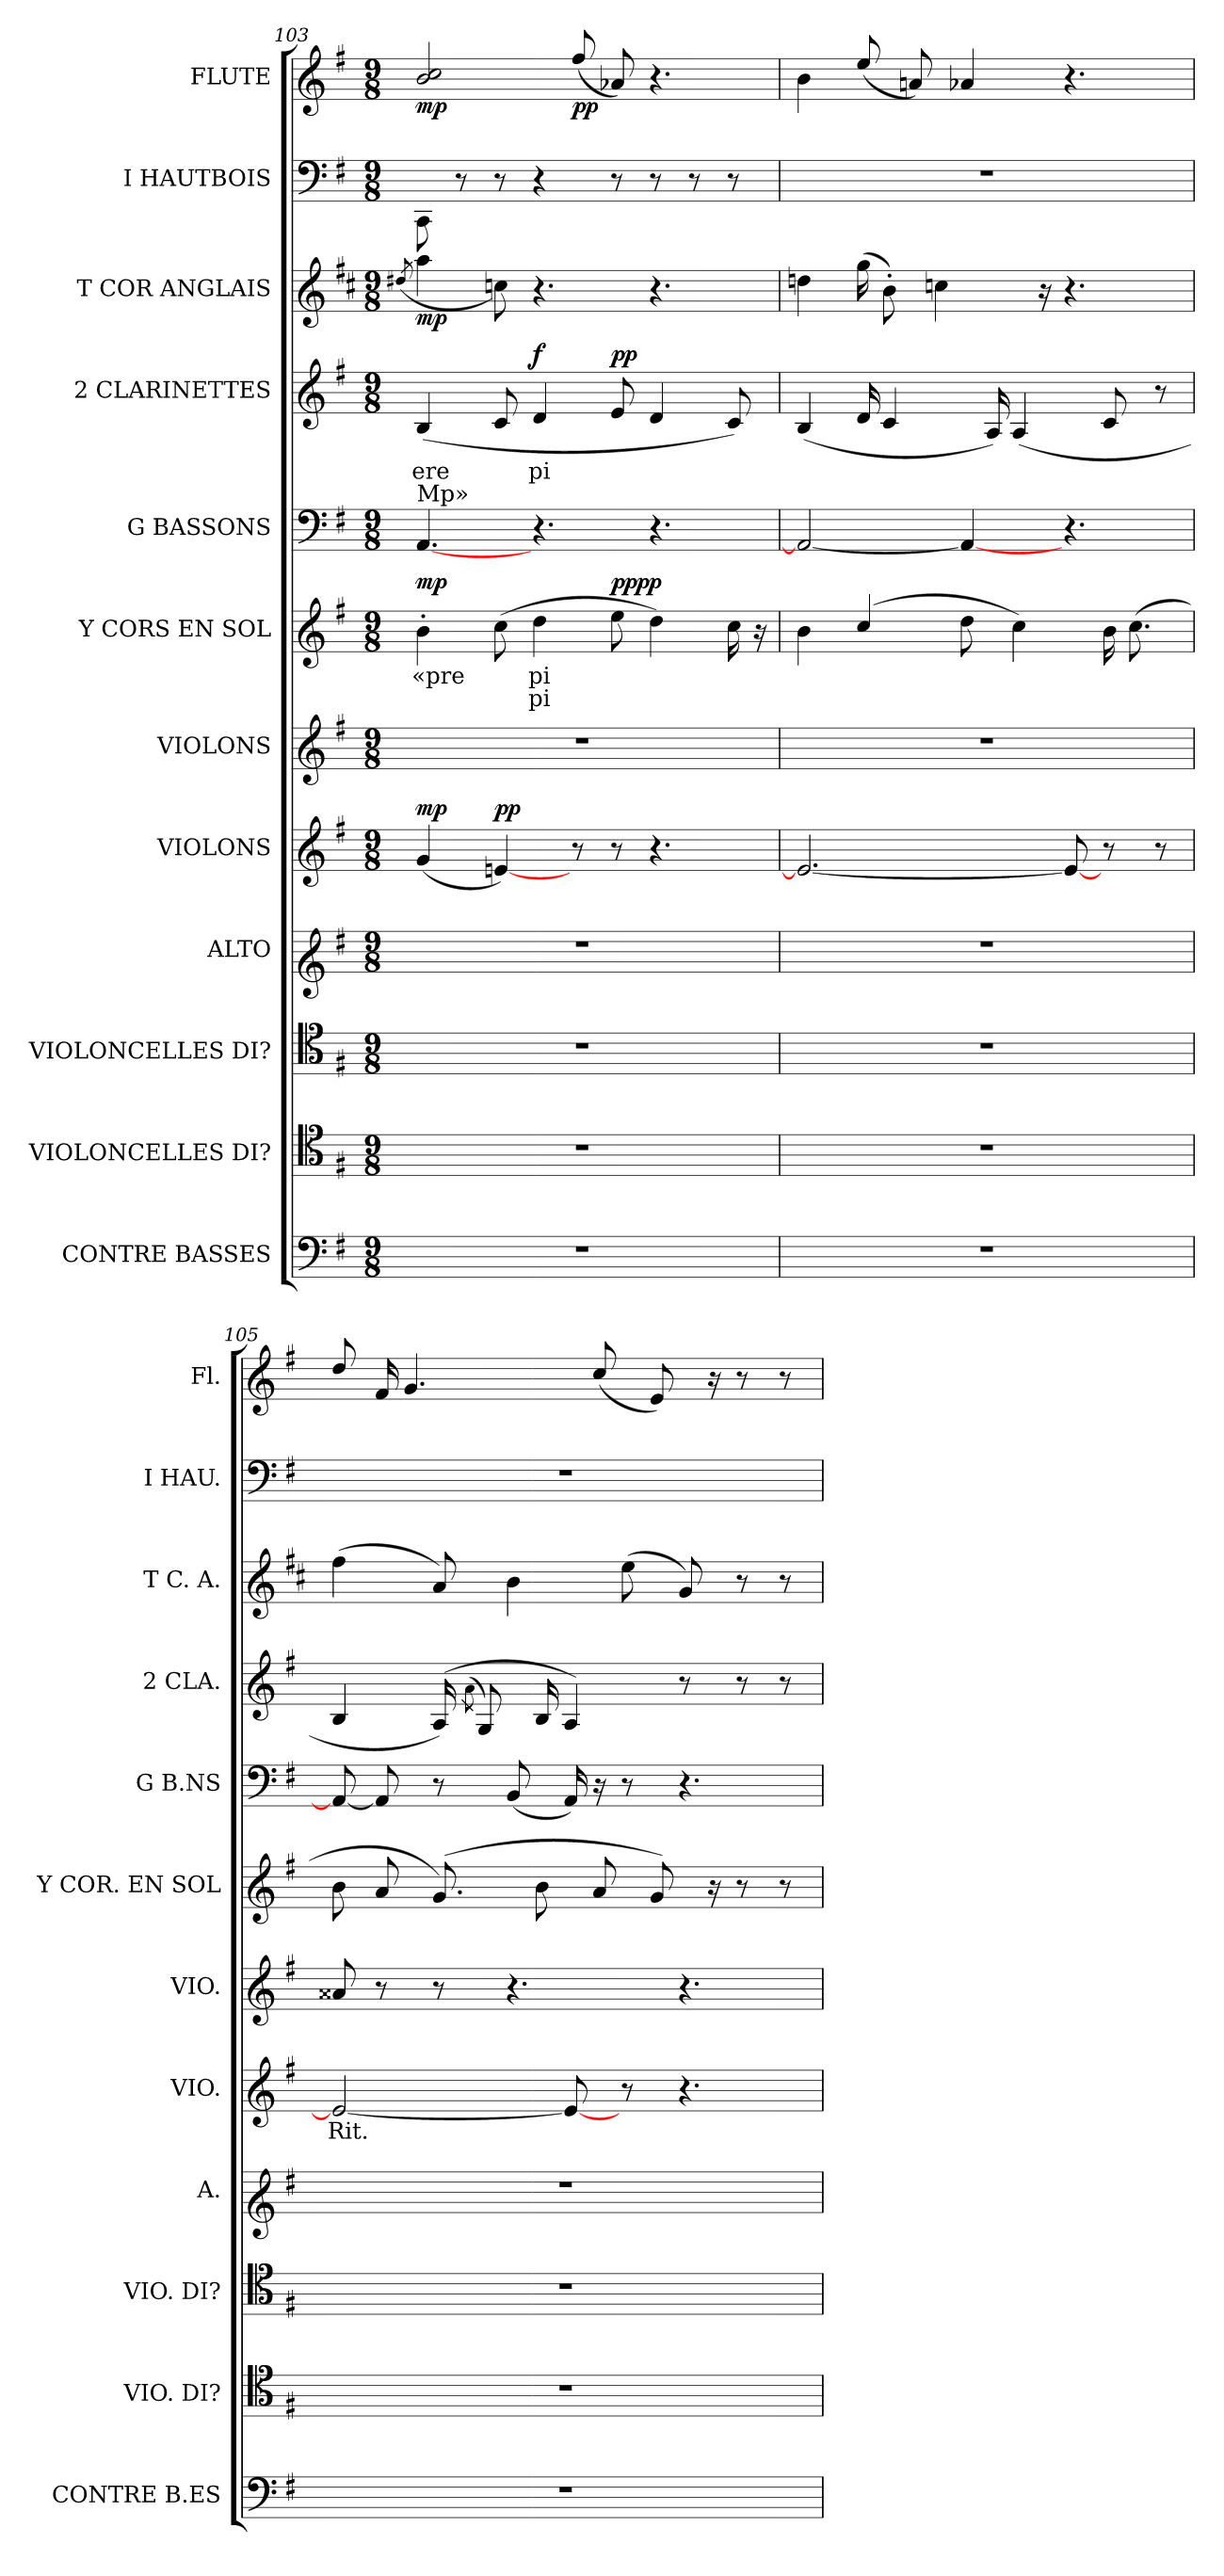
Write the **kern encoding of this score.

**kern	**kern	**kern	**kern	**kern	**text	**dynam	**kern	**kern	**text	**text	**dynam	**kern	**kern	**text	**dynam	**kern	**dynam	**kern	**kern	**dynam
*part12	*part11	*part10	*part9	*part8	*part8	*part8	*part7	*part6	*part6	*part6	*part6	*part5	*part4	*part4	*part4	*part3	*part3	*part2	*part1	*part1
*staff12	*staff11	*staff10	*staff9	*staff8	*staff8	*staff8	*staff7	*staff6	*staff6	*staff6	*staff6	*staff5	*staff4	*staff4	*staff4	*staff3	*staff3	*staff2	*staff1	*staff1
*I"CONTRE BASSES	*I"VIOLONCELLES DI?	*I"VIOLONCELLES DI?	*I"ALTO	*I"VIOLONS	*	*	*I"VIOLONS	*I"Y CORS EN SOL	*	*	*	*I"G BASSONS	*I"2 CLARINETTES	*	*	*I"T COR ANGLAIS	*	*I"I HAUTBOIS	*I"FLUTE	*
*I'CONTRE B.ES	*I'VIO. DI?	*I'VIO. DI?	*I'A.	*I'VIO.	*	*	*I'VIO.	*I'Y COR. EN SOL	*	*	*	*I'G B.NS	*I'2 CLA.	*	*	*I'T C. A.	*	*I'I HAU.	*I'Fl.	*
*clefF4	*clefC4	*clefC4	*clefG1	*clefG2	*	*	*clefG2	*clefG2	*	*	*	*clefF4	*clefG2	*	*	*clefG2	*	*clefF4	*clefG2	*
*	*	*	*	*	*	*	*	*	*	*	*	*	*	*	*	*ITrd4c7	*	*	*	*
*k[f#]	*k[f#]	*k[f#]	*k[f#]	*k[f#]	*	*	*k[f#]	*k[f#]	*	*	*	*k[f#]	*k[f#]	*	*	*k[f#]	*	*k[f#]	*k[f#]	*
*G:	*G:	*G:	*G:	*G:	*	*	*G:	*G:	*	*	*	*G:	*G:	*	*	*G:	*	*G:	*G:	*
*M9/8	*M9/8	*M9/8	*M9/8	*M9/8	*	*	*M9/8	*M9/8	*	*	*	*M9/8	*M9/8	*	*	*M9/8	*	*M9/8	*M9/8	*
=103	=103	=103	=103	=103	=103	=103	=103	=103	=103	=103	=103	=103	=103	=103	=103	=103	=103	=103	=103	=103
.	.	.	.	.	.	.	.	.	.	.	.	.	.	.	.	(8qg#Xi/	.	.	.	.
!LO:N:vis=1	!LO:N:vis=1	!LO:N:vis=1	!LO:N:vis=1	!	!	!	!LO:N:vis=1	!	!	!	!	!	!	!	!	!	!	!	!	!
!	!	!	!	!	!	!	!	!	!LO:LY:b:color=#000000	!	!	!	!	!	!	!	!	!	!	!
!	!	!	!	!	!	!	!	!	!	!	!	!LO:TX:a:t=Mp»	!	!	!	!	!	!	!	!
!	!	!	!	!	!	!	!	!	!	!	!	!	!	!LO:LY:b:color=#000000	!	!	!	!	!	!
8%9r	8%9r	8%9r	8%9r	(4gi/	.	mp	8%9r	4b'i\	«pre	.	mp	[<4.AAi/	(4Bi/	ere	.	4ddi\	mp	8CCi\	2bi/ 2cci	mp
.	.	.	.	.	.	.	.	.	.	.	.	.	.	.	.	.	.	8r	.	.
.	.	.	.	[<4eni/)	.	pp	.	(8cci\	.	.	.	.	8ci/	.	.	8fni\)	.	8r	.	.
!	!	!	!	!	!	!	!	!	!LO:LY:a:color=#000000	!LO:LY:b:color=#000000	!	!	!	!	!	!	!	!	!	!
!	!	!	!	!	!	!	!	!	!	!	!	!	!	!LO:LY:a:color=#000000	!	!	!	!	!	!
.	.	.	.	.	.	.	.	4ddi\	pi	pi	.	4.r	4di/	pi	f	4.r	.	4r	.	.
.	.	.	.	8r	.	.	.	.	.	.	.	.	.	.	.	.	.	.	(8ff#i/	pp
.	.	.	.	8r	.	.	.	8eei\	.	.	pp pp	.	8ei/	.	pp	.	.	8r	8a-Xi/)	.
.	.	.	.	4.r	.	.	.	4ddi\)	.	.	.	4.r	4di/	.	.	4.r	.	8r	4.r	.
.	.	.	.	.	.	.	.	.	.	.	.	.	.	.	.	.	.	8r	.	.
.	.	.	.	.	.	.	.	16cci\	.	.	.	.	8ci/)	.	.	.	.	8r	.	.
.	.	.	.	.	.	.	.	16r	.	.	.	.	.	.	.	.	.	.	.	.
=104	=104	=104	=104	=104	=104	=104	=104	=104	=104	=104	=104	=104	=104	=104	=104	=104	=104	=104	=104	=104
!LO:N:vis=1	!LO:N:vis=1	!LO:N:vis=1	!LO:N:vis=1	!	!	!	!LO:N:vis=1	!	!	!	!	!	!	!	!	!	!	!LO:N:vis=1	!	!
8%9r	8%9r	8%9r	8%9r	2.ei/_<	.	.	8%9r	4bi\	.	.	.	2AAi/_<	(4Bi/	.	.	4gni\	.	8%9r	4bi\	.
.	.	.	.	.	.	.	.	(4cci/	.	.	.	.	16di/	.	.	(16cci\	.	.	(8eei/	.
.	.	.	.	.	.	.	.	.	.	.	.	.	4ci/	.	.	8e'i\)	.	.	.	.
.	.	.	.	.	.	.	.	.	.	.	.	.	.	.	.	.	.	.	8ani/)	.
.	.	.	.	.	.	.	.	.	.	.	.	.	.	.	.	4fni\	.	.	.	.
.	.	.	.	.	.	.	.	8ddi\	.	.	.	4AAi/_<	.	.	.	.	.	.	4a-Xi/	.
.	.	.	.	.	.	.	.	.	.	.	.	.	16Ai/)	.	.	.	.	.	.	.
.	.	.	.	.	.	.	.	4cci\)	.	.	.	.	(4Ai/	.	.	.	.	.	.	.
.	.	.	.	.	.	.	.	.	.	.	.	.	.	.	.	16r	.	.	.	.
.	.	.	.	8ei/_<	.	.	.	.	.	.	.	4.r	.	.	.	4.r	.	.	4.r	.
.	.	.	.	8r	.	.	.	16bi\	.	.	.	.	8ci/	.	.	.	.	.	.	.
.	.	.	.	.	.	.	.	(8.cci\	.	.	.	.	.	.	.	.	.	.	.	.
.	.	.	.	8r	.	.	.	.	.	.	.	.	8r	.	.	.	.	.	.	.
=105	=105	=105	=105	=105	=105	=105	=105	=105	=105	=105	=105	=105	=105	=105	=105	=105	=105	=105	=105	=105
!LO:N:vis=1	!LO:N:vis=1	!LO:N:vis=1	!LO:N:vis=1	!	!	!	!	!	!	!	!	!	!	!	!	!	!	!	!	!
!	!	!	!	!	!LO:LY:b:color=#000000	!	!	!	!	!	!	!	!	!	!	!	!	!LO:N:vis=1	!	!
8%9r	8%9r	8%9r	8%9r	2ei/_<	Rit.	.	8a##Xi/	8bi\	.	.	.	8AAi/_<	4Bi/	.	.	(4bi\	.	8%9r	8ddi/	.
.	.	.	.	.	.	.	8r	8ai/	.	.	.	8AAi/]	.	.	.	.	.	.	16f#i/	.
.	.	.	.	.	.	.	.	.	.	.	.	.	.	.	.	.	.	.	4.gi/	.
.	.	.	.	.	.	.	8r	(8.gi/)	.	.	.	8r	(16Ai/)	.	.	8di/)	.	.	.	.
.	.	.	.	.	.	.	.	.	.	.	.	.	(8qai\	.	.	.	.	.	.	.
.	.	.	.	.	.	.	.	.	.	.	.	.	8Gi/)	.	.	.	.	.	.	.
.	.	.	.	.	.	.	4.r	.	.	.	.	(8BBi/	.	.	.	4ei\	.	.	.	.
.	.	.	.	.	.	.	.	8bi\	.	.	.	.	16Bi/	.	.	.	.	.	.	.
.	.	.	.	8ei/_<	.	.	.	.	.	.	.	16AAi/)	4Ai/)	.	.	.	.	.	.	.
.	.	.	.	.	.	.	.	8ai/	.	.	.	16r	.	.	.	.	.	.	(8cci/	.
.	.	.	.	8r	.	.	.	.	.	.	.	8r	.	.	.	(8ai\	.	.	.	.
.	.	.	.	.	.	.	.	8gi/)	.	.	.	.	.	.	.	.	.	.	8ei/)	.
.	.	.	.	4.r	.	.	4.r	.	.	.	.	4.r	8r	.	.	8ci/)	.	.	.	.
.	.	.	.	.	.	.	.	16r	.	.	.	.	.	.	.	.	.	.	16r	.
.	.	.	.	.	.	.	.	8r	.	.	.	.	8r	.	.	8r	.	.	8r	.
.	.	.	.	.	.	.	.	8r	.	.	.	.	8r	.	.	8r	.	.	8r	.
=	=	=	=	=	=	=	=	=	=	=	=	=	=	=	=	=	=	=	=	=
*-	*-	*-	*-	*-	*-	*-	*-	*-	*-	*-	*-	*-	*-	*-	*-	*-	*-	*-	*-	*-
